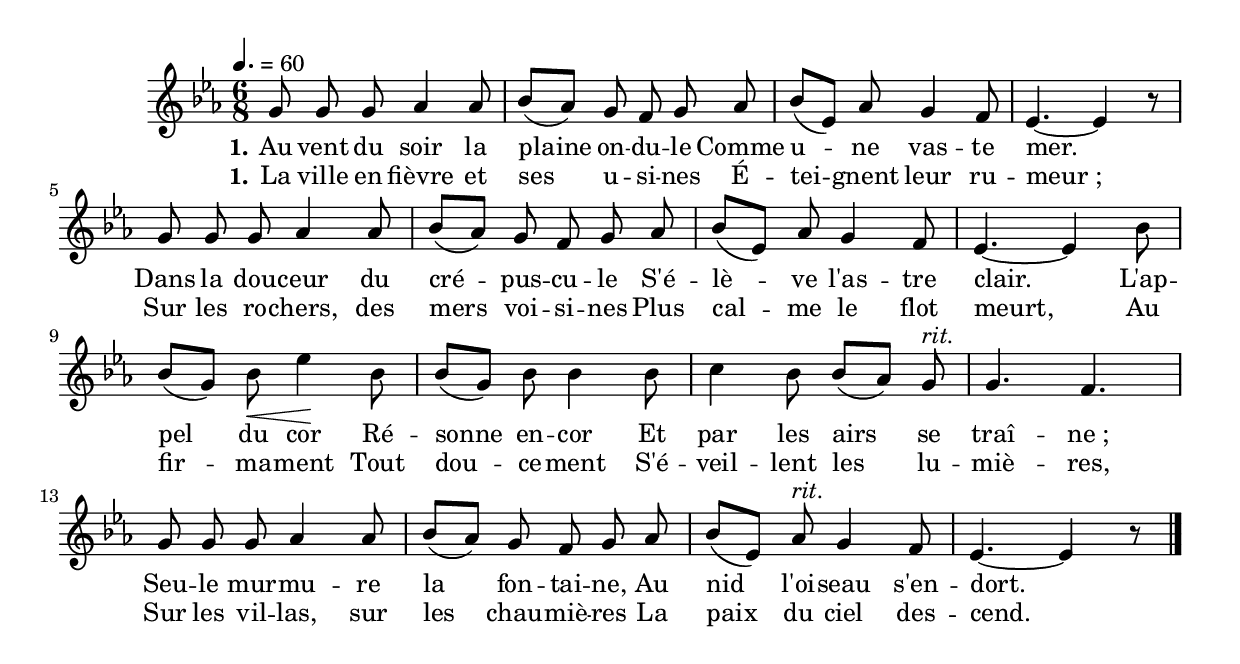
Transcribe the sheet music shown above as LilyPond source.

\version "2.16"
\include "italiano.ly"

\header {
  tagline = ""
  composer = ""
}

MetriqueArmure = {
  \tempo 4.=60
  \time 6/8
  \key mib \major
}

italique = { \override Score . LyricText #'font-shape = #'italic }

roman = { \override Score . LyricText #'font-shape = #'roman }

MusiqueTheme = \relative do'' {
  sol8 sol sol lab4 lab8
  sib8[( lab]) sol fa sol lab
  sib8[( mib,]) lab sol4 fa8
  mib4.~ mib4 r8
  sol8 sol sol lab4 lab8
  sib8[( lab]) sol fa sol lab
  sib8[( mib,]) lab sol4 fa8
  mib4.~ mib4 sib'8
  sib8[( sol]) sib\< mib4\! sib8
  sib8[( sol]) sib sib4 sib8
  do4 sib8 sib[( lab]) sol^\markup {\italic rit.}
  sol4. fa
  sol8 sol sol lab4 lab8
  sib8[( lab]) sol fa sol lab
  sib8[( mib,]) lab^\markup {\italic rit.} sol4 fa8
  mib4.~ mib4 r8 \bar "|."
}

ParolesIa = \lyricmode {
  \set stanza = "1."
  Au vent du soir la plaine on -- du -- le
  Comme u -- ne vas -- te mer.
  Dans la dou -- ceur du cré -- pus -- cu -- le
  S'é -- lè -- ve l'as -- tre clair.
  L'ap -- pel du cor
  Ré -- sonne en -- cor
  Et par les airs se traî -- ne_;
  Seu -- le mur -- mu -- re la fon -- tai -- ne,
  Au nid l'oi -- seau s'en -- dort.
}

ParolesIb = \lyricmode {
  \set stanza = "1."
  La ville en fièvre et ses u -- si -- nes
  É -- tei -- gnent leur ru -- meur_;
  Sur les ro -- chers, des mers voi -- si -- nes
  Plus cal -- me le flot meurt,
  Au fir -- ma -- ment
  Tout dou -- ce -- ment
  S'é -- veil -- lent les lu -- miè -- res,
  Sur les vil -- las, sur les chau -- miè -- res
  La paix du ciel des -- cend.
}

\score{
    \new Staff <<
      \set Staff.midiInstrument = "flute"
      \set Staff.autoBeaming = ##f
      \new Voice = "theme" {
	\override Score.PaperColumn #'keep-inside-line = ##t
	\MetriqueArmure
	\MusiqueTheme
      }
      \new Lyrics \lyricsto theme {
	\ParolesIa
      }
      \new Lyrics \lyricsto theme {
	\ParolesIb
      }
    >>
\layout{}
\midi{}
}
